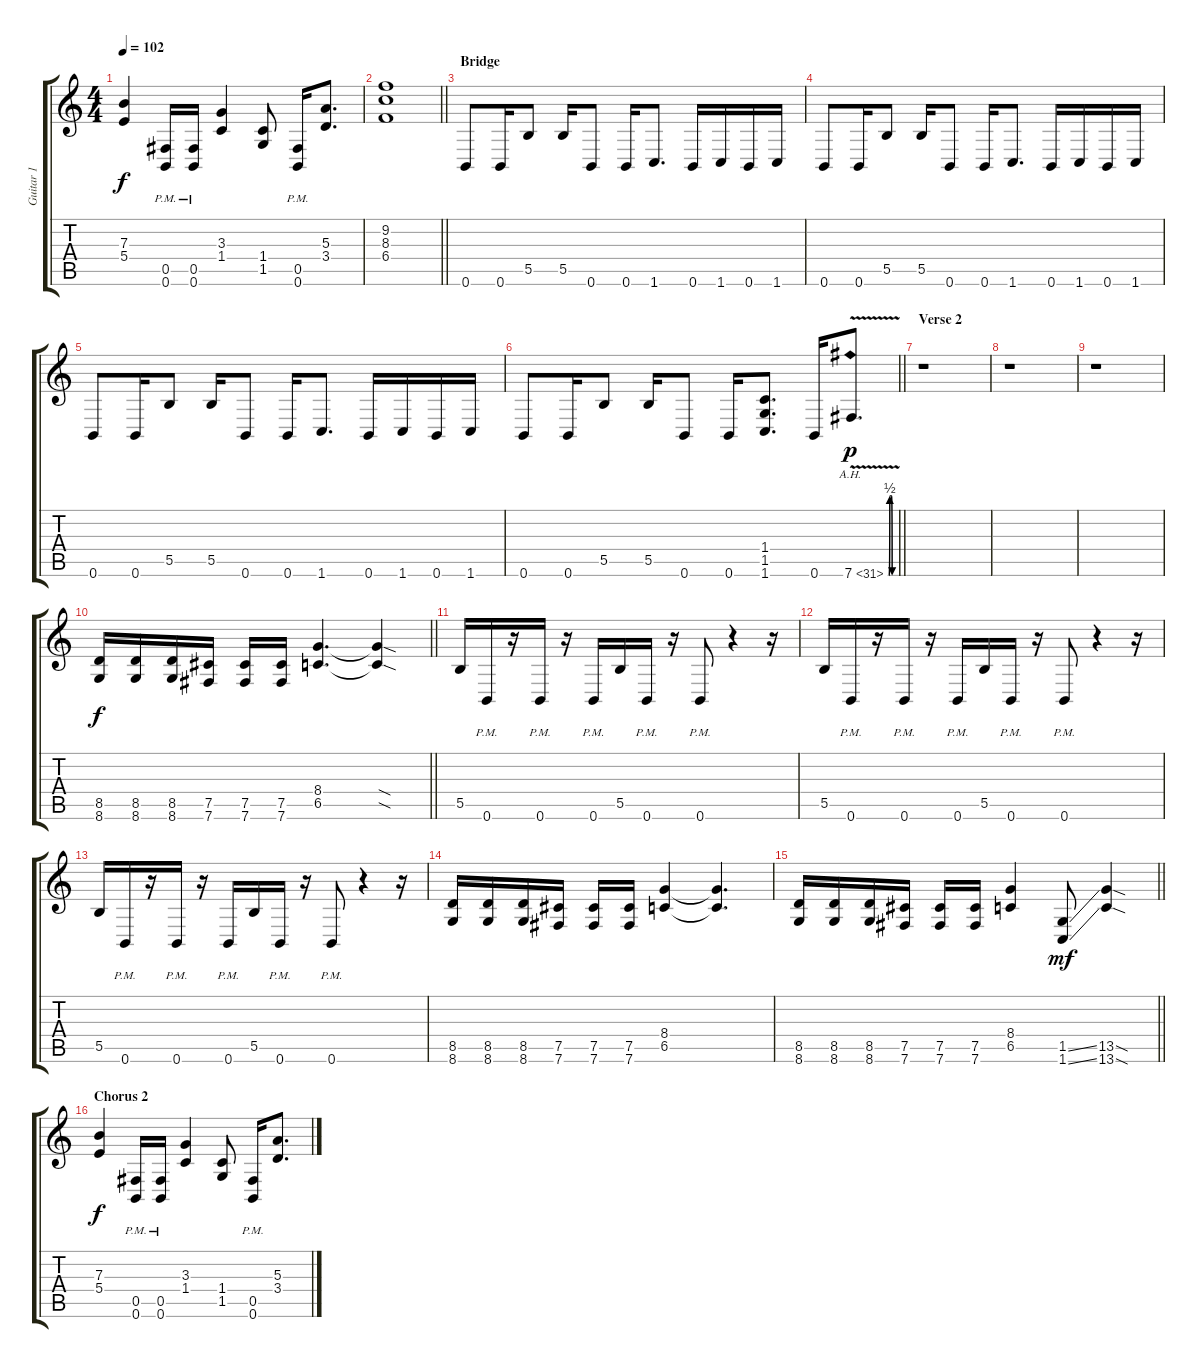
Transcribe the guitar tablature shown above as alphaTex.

\track ("Guitar 1" "Guitar 1") {instrument distortionguitar}
\staff {score tabs}
\tuning (Db4 Ab3 E3 B2 Gb2 B1) {hide}
\ts (4 4)
\tempo 102
\clef g2
\ks c
(7.3 5.4).4{dy f} (0.5{pm} 0.6{pm}).16 (0.5{pm} 0.6{pm}).16 (3.3 1.4).4 (1.4 1.5).8 (0.5{pm} 0.6{pm}).16 (5.3 3.4).8{d} |
\barLineRight lightlight
(9.2 8.3 6.4).1 |
\section ("" "Bridge")
0.6.8 0.6.16 5.5.8 5.5.16 0.6.8 0.6.16 1.6.8{d} 0.6.16 1.6.16 0.6.16 1.6.16 |
0.6.8 0.6.16 5.5.8 5.5.16 0.6.8 0.6.16 1.6.8{d} 0.6.16 1.6.16 0.6.16 1.6.16 |
0.6.8 0.6.16 5.5.8 5.5.16 0.6.8 0.6.16 1.6.8{d} 0.6.16 1.6.16 0.6.16 1.6.16 |
\barLineRight lightlight
0.6.8 0.6.16 5.5.8 5.5.16 0.6.8 0.6.16 (1.4 1.5 1.6).8{d} 0.6.16 7.6{be (custom 0 0 7 0 14 2 20 2 28 2 35 0 44 0 60 0) ah 24 v}.8{d dy p} |
\section ("" "Verse 2")
r.1 |
r.1 |
r.1 |
\barLineRight lightlight
(8.5 8.6).16{dy f} (8.5 8.6).16 (8.5 8.6).16 (7.5 7.6).16 (7.5 7.6).16 (7.5 7.6).16 (8.4 6.5).4{d} (8.4{sod t} 6.5{sod t}).4 |
5.5.16 0.6{pm}.16 r.16 0.6{pm}.16 r.16 0.6{pm}.16 5.5.16 0.6{pm}.16 r.16 0.6{pm}.8 r.4 r.16 |
5.5.16 0.6{pm}.16 r.16 0.6{pm}.16 r.16 0.6{pm}.16 5.5.16 0.6{pm}.16 r.16 0.6{pm}.8 r.4 r.16 |
5.5.16 0.6{pm}.16 r.16 0.6{pm}.16 r.16 0.6{pm}.16 5.5.16 0.6{pm}.16 r.16 0.6{pm}.8 r.4 r.16 |
(8.5 8.6).16 (8.5 8.6).16 (8.5 8.6).16 (7.5 7.6).16 (7.5 7.6).16 (7.5 7.6).16 (8.4 6.5).4 (8.4{t} 6.5{t}).4{d} |
\barLineRight lightlight
(8.5 8.6).16 (8.5 8.6).16 (8.5 8.6).16 (7.5 7.6).16 (7.5 7.6).16 (7.5 7.6).16 (8.4 6.5).4 (1.5{ss} 1.6{ss}).8{dy mf} (13.5{sod} 13.6{sod}).4 |
\section ("" "Chorus 2")
(7.3 5.4).4{dy f} (0.5{pm} 0.6{pm}).16 (0.5{pm} 0.6{pm}).16 (3.3 1.4).4 (1.4 1.5).8 (0.5{pm} 0.6{pm}).16 (5.3 3.4).8{d}
